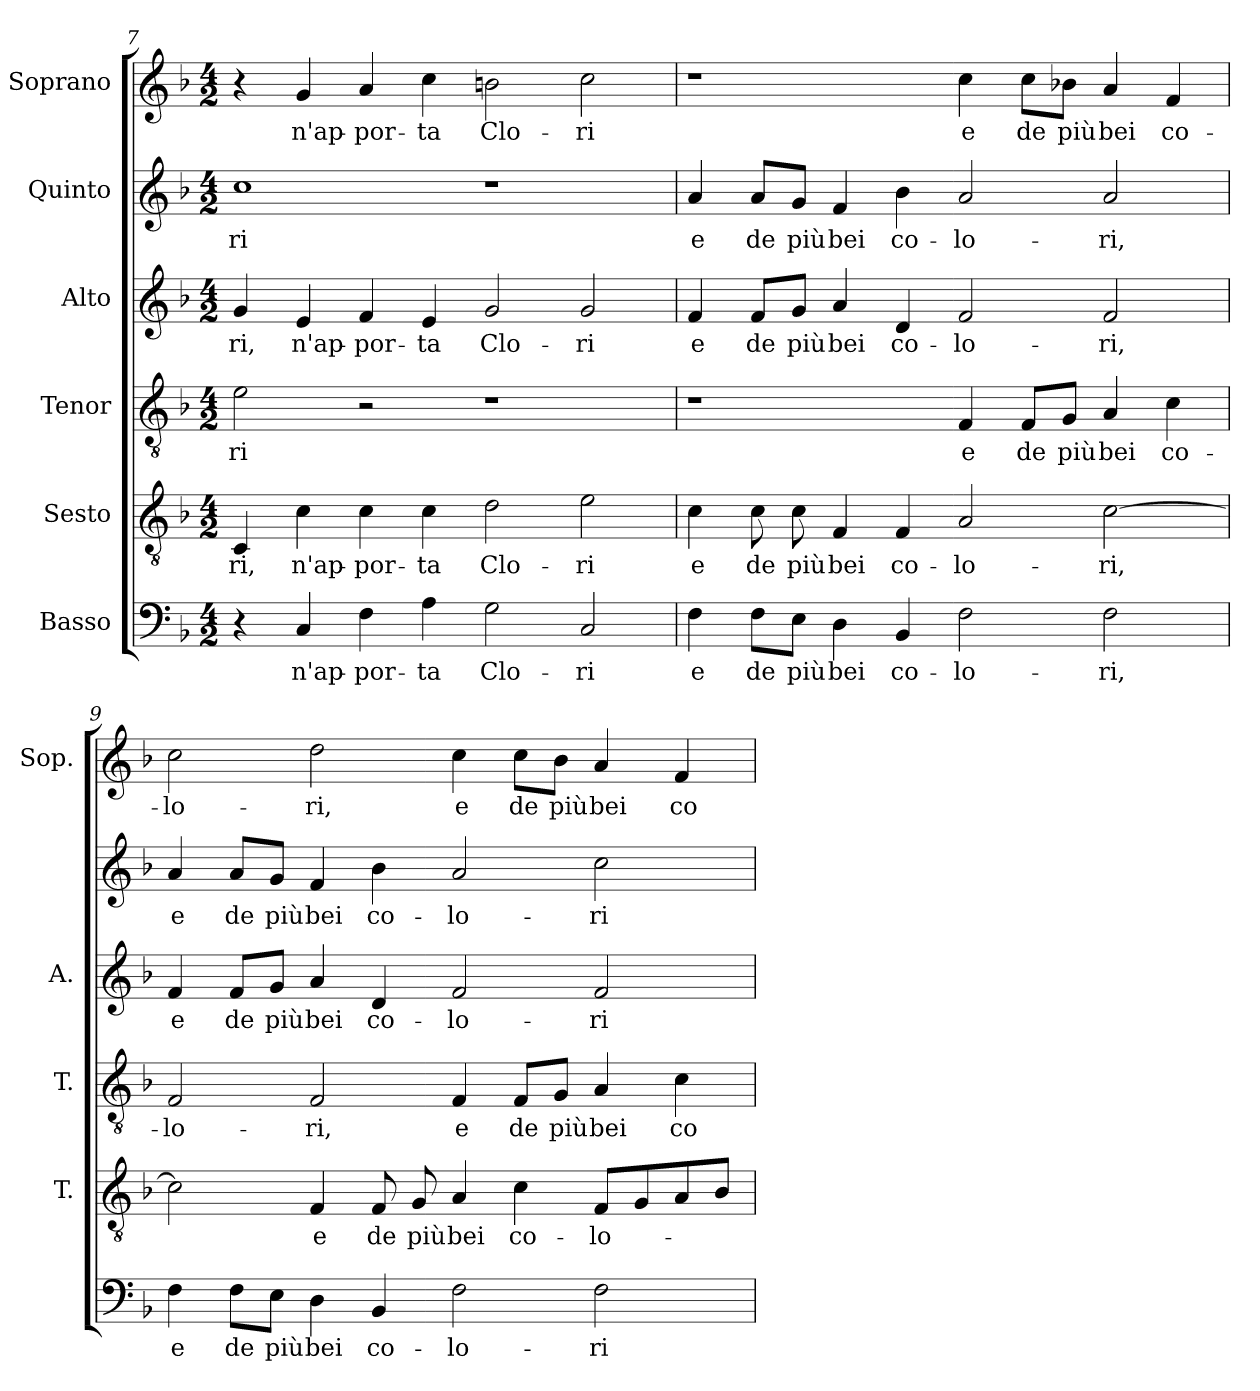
**kern	**text	**kern	**text	**kern	**text	**kern	**text	**kern	**text	**kern	**text
*part6	*part6	*part5	*part5	*part4	*part4	*part3	*part3	*part2	*part2	*part1	*part1
*staff6	*staff6	*staff5	*staff5	*staff4	*staff4	*staff3	*staff3	*staff2	*staff2	*staff1	*staff1
*I"Basso	*	*I"Sesto	*	*I"Tenor	*	*I"Alto	*	*I"Quinto	*	*I"Soprano	*
*	*	*I'T.	*	*I'T.	*	*I'A.	*	*	*	*I'Sop.	*
!!LO:LB:g=z
*clefF4	*	*clefGv2	*	*clefGv2	*	*clefG2	*	*clefG2	*	*clefG2	*
*	*	*ITrd7c12	*	*ITrd7c12	*	*	*	*	*	*	*
*k[b-]	*	*k[b-]	*	*k[b-]	*	*k[b-]	*	*k[b-]	*	*k[b-]	*
*F:	*	*F:	*	*F:	*	*F:	*	*F:	*	*F:	*
*M4/2	*	*M4/2	*	*M4/2	*	*M4/2	*	*M4/2	*	*M4/2	*
=7	=7	=7	=7	=7	=7	=7	=7	=7	=7	=7	=7
!	!	!	!LO:LY:b:color=#000000	!	!	!	!	!	!	!	!
!	!	!	!	!	!LO:LY:b:color=#000000	!	!	!	!	!	!
!	!	!	!	!	!	!	!LO:LY:b:color=#000000	!	!	!	!
!	!	!	!	!	!	!	!	!	!LO:LY:b:color=#000000	!	!
4r	.	4CCi/	-ri,	2Ei\	-ri	4gi/	-ri,	1cci	-ri	4r	.
!	!LO:LY:b:color=#000000	!	!	!	!	!	!	!	!	!	!
!	!	!	!LO:LY:b:color=#000000	!	!	!	!	!	!	!	!
!	!	!	!	!	!	!	!LO:LY:b:color=#000000	!	!	!	!
!	!	!	!	!	!	!	!	!	!	!	!LO:LY:b:color=#000000
4Ci/	n'ap-	4Ci\	n'ap-	.	.	4ei/	n'ap-	.	.	4gi/	n'ap-
!	!LO:LY:b:color=#000000	!	!	!	!	!	!	!	!	!	!
!	!	!	!LO:LY:b:color=#000000	!	!	!	!	!	!	!	!
!	!	!	!	!	!	!	!LO:LY:b:color=#000000	!	!	!	!
!	!	!	!	!	!	!	!	!	!	!	!LO:LY:b:color=#000000
4Fi\	-por-	4Ci\	-por-	2r	.	4fi/	-por-	.	.	4ai/	-por-
!	!LO:LY:b:color=#000000	!	!	!	!	!	!	!	!	!	!
!	!	!	!LO:LY:b:color=#000000	!	!	!	!	!	!	!	!
!	!	!	!	!	!	!	!LO:LY:b:color=#000000	!	!	!	!
!	!	!	!	!	!	!	!	!	!	!	!LO:LY:b:color=#000000
4Ai\	-ta	4Ci\	-ta	.	.	4ei/	-ta	.	.	4cci\	-ta
!	!LO:LY:b:color=#000000	!	!	!	!	!	!	!	!	!	!
!	!	!	!LO:LY:b:color=#000000	!	!	!	!	!	!	!	!
!	!	!	!	!	!	!	!LO:LY:b:color=#000000	!	!	!	!
!	!	!	!	!	!	!	!	!	!	!	!LO:LY:b:color=#000000
2Gi\	Clo-	2Di\	Clo-	1r	.	2gi/	Clo-	1r	.	2bni\	Clo-
!	!LO:LY:b:color=#000000	!	!	!	!	!	!	!	!	!	!
!	!	!	!LO:LY:b:color=#000000	!	!	!	!	!	!	!	!
!	!	!	!	!	!	!	!LO:LY:b:color=#000000	!	!	!	!
!	!	!	!	!	!	!	!	!	!	!	!LO:LY:b:color=#000000
2Ci/	-ri	2Ei\	-ri	.	.	2gi/	-ri	.	.	2cci\	-ri
=8	=8	=8	=8	=8	=8	=8	=8	=8	=8	=8	=8
!	!LO:LY:b:color=#000000	!	!	!	!	!	!	!	!	!	!
!	!	!	!LO:LY:b:color=#000000	!	!	!	!	!	!	!	!
!	!	!	!	!	!	!	!LO:LY:b:color=#000000	!	!	!	!
!	!	!	!	!	!	!	!	!	!LO:LY:b:color=#000000	!	!
4Fi\	e	4Ci\	e	1r	.	4fi/	e	4ai/	e	1r	.
!	!LO:LY:b:color=#000000	!	!	!	!	!	!	!	!	!	!
!	!	!	!LO:LY:b:color=#000000	!	!	!	!	!	!	!	!
!	!	!	!	!	!	!	!LO:LY:b:color=#000000	!	!	!	!
!	!	!	!	!	!	!	!	!	!LO:LY:b:color=#000000	!	!
8Fi\L	de	8Ci\	de	.	.	8fi/L	de	8ai/L	de	.	.
!	!LO:LY:b:color=#000000	!	!	!	!	!	!	!	!	!	!
!	!	!	!LO:LY:b:color=#000000	!	!	!	!	!	!	!	!
!	!	!	!	!	!	!	!LO:LY:b:color=#000000	!	!	!	!
!	!	!	!	!	!	!	!	!	!LO:LY:b:color=#000000	!	!
8Ei\J	più	8Ci\	più	.	.	8gi/J	più	8gi/J	più	.	.
!	!LO:LY:b:color=#000000	!	!	!	!	!	!	!	!	!	!
!	!	!	!LO:LY:b:color=#000000	!	!	!	!	!	!	!	!
!	!	!	!	!	!	!	!LO:LY:b:color=#000000	!	!	!	!
!	!	!	!	!	!	!	!	!	!LO:LY:b:color=#000000	!	!
4Di\	bei	4FFi/	bei	.	.	4ai/	bei	4fi/	bei	.	.
!	!LO:LY:b:color=#000000	!	!	!	!	!	!	!	!	!	!
!	!	!	!LO:LY:b:color=#000000	!	!	!	!	!	!	!	!
!	!	!	!	!	!	!	!LO:LY:b:color=#000000	!	!	!	!
!	!	!	!	!	!	!	!	!	!LO:LY:b:color=#000000	!	!
4BB-i/	co-	4FFi/	co-	.	.	4di/	co-	4b-i\	co-	.	.
!	!LO:LY:b:color=#000000	!	!	!	!	!	!	!	!	!	!
!	!	!	!LO:LY:b:color=#000000	!	!	!	!	!	!	!	!
!	!	!	!	!	!LO:LY:b:color=#000000	!	!	!	!	!	!
!	!	!	!	!	!	!	!LO:LY:b:color=#000000	!	!	!	!
!	!	!	!	!	!	!	!	!	!LO:LY:b:color=#000000	!	!
!	!	!	!	!	!	!	!	!	!	!	!LO:LY:b:color=#000000
2Fi\	-lo-	2AAi/	-lo-	4FFi/	e	2fi/	-lo-	2ai/	-lo-	4cci\	e
!	!	!	!	!	!LO:LY:b:color=#000000	!	!	!	!	!	!
!	!	!	!	!	!	!	!	!	!	!	!LO:LY:b:color=#000000
.	.	.	.	8FFi/L	de	.	.	.	.	8cci\L	de
!	!	!	!	!	!LO:LY:b:color=#000000	!	!	!	!	!	!
!	!	!	!	!	!	!	!	!	!	!	!LO:LY:b:color=#000000
.	.	.	.	8GGi/J	più	.	.	.	.	8b-Xi\J	più
!	!LO:LY:b:color=#000000	!	!	!	!	!	!	!	!	!	!
!	!	!	!LO:LY:b:color=#000000	!	!	!	!	!	!	!	!
!	!	!	!	!	!LO:LY:b:color=#000000	!	!	!	!	!	!
!	!	!	!	!	!	!	!LO:LY:b:color=#000000	!	!	!	!
!	!	!	!	!	!	!	!	!	!LO:LY:b:color=#000000	!	!
!	!	!	!	!	!	!	!	!	!	!	!LO:LY:b:color=#000000
2Fi\	-ri,	[2Ci\	-ri,	4AAi/	bei	2fi/	-ri,	2ai/	-ri,	4ai/	bei
!	!	!	!	!	!LO:LY:b:color=#000000	!	!	!	!	!	!
!	!	!	!	!	!	!	!	!	!	!	!LO:LY:b:color=#000000
.	.	.	.	4Ci\	co-	.	.	.	.	4fi/	co-
=9	=9	=9	=9	=9	=9	=9	=9	=9	=9	=9	=9
!	!LO:LY:b:color=#000000	!	!	!	!	!	!	!	!	!	!
!	!	!	!	!	!LO:LY:b:color=#000000	!	!	!	!	!	!
!	!	!	!	!	!	!	!LO:LY:b:color=#000000	!	!	!	!
!	!	!	!	!	!	!	!	!	!LO:LY:b:color=#000000	!	!
!	!	!	!	!	!	!	!	!	!	!	!LO:LY:b:color=#000000
4Fi\	e	2Ci\]	.	2FFi/	-lo-	4fi/	e	4ai/	e	2cci\	-lo-
!	!LO:LY:b:color=#000000	!	!	!	!	!	!	!	!	!	!
!	!	!	!	!	!	!	!LO:LY:b:color=#000000	!	!	!	!
!	!	!	!	!	!	!	!	!	!LO:LY:b:color=#000000	!	!
8Fi\L	de	.	.	.	.	8fi/L	de	8ai/L	de	.	.
!	!LO:LY:b:color=#000000	!	!	!	!	!	!	!	!	!	!
!	!	!	!	!	!	!	!LO:LY:b:color=#000000	!	!	!	!
!	!	!	!	!	!	!	!	!	!LO:LY:b:color=#000000	!	!
8Ei\J	più	.	.	.	.	8gi/J	più	8gi/J	più	.	.
!	!LO:LY:b:color=#000000	!	!	!	!	!	!	!	!	!	!
!	!	!	!LO:LY:b:color=#000000	!	!	!	!	!	!	!	!
!	!	!	!	!	!LO:LY:b:color=#000000	!	!	!	!	!	!
!	!	!	!	!	!	!	!LO:LY:b:color=#000000	!	!	!	!
!	!	!	!	!	!	!	!	!	!LO:LY:b:color=#000000	!	!
!	!	!	!	!	!	!	!	!	!	!	!LO:LY:b:color=#000000
4Di\	bei	4FFi/	e	2FFi/	-ri,	4ai/	bei	4fi/	bei	2ddi\	-ri,
!	!LO:LY:b:color=#000000	!	!	!	!	!	!	!	!	!	!
!	!	!	!LO:LY:b:color=#000000	!	!	!	!	!	!	!	!
!	!	!	!	!	!	!	!LO:LY:b:color=#000000	!	!	!	!
!	!	!	!	!	!	!	!	!	!LO:LY:b:color=#000000	!	!
4BB-i/	co-	8FFi/	de	.	.	4di/	co-	4b-i\	co-	.	.
!	!	!	!LO:LY:b:color=#000000	!	!	!	!	!	!	!	!
.	.	8GGi/	più	.	.	.	.	.	.	.	.
!	!LO:LY:b:color=#000000	!	!	!	!	!	!	!	!	!	!
!	!	!	!LO:LY:b:color=#000000	!	!	!	!	!	!	!	!
!	!	!	!	!	!LO:LY:b:color=#000000	!	!	!	!	!	!
!	!	!	!	!	!	!	!LO:LY:b:color=#000000	!	!	!	!
!	!	!	!	!	!	!	!	!	!LO:LY:b:color=#000000	!	!
!	!	!	!	!	!	!	!	!	!	!	!LO:LY:b:color=#000000
2Fi\	-lo-	4AAi/	bei	4FFi/	e	2fi/	-lo-	2ai/	-lo-	4cci\	e
!	!	!	!LO:LY:b:color=#000000	!	!	!	!	!	!	!	!
!	!	!	!	!	!LO:LY:b:color=#000000	!	!	!	!	!	!
!	!	!	!	!	!	!	!	!	!	!	!LO:LY:b:color=#000000
.	.	4Ci\	co-	8FFi/L	de	.	.	.	.	8cci\L	de
!	!	!	!	!	!LO:LY:b:color=#000000	!	!	!	!	!	!
!	!	!	!	!	!	!	!	!	!	!	!LO:LY:b:color=#000000
.	.	.	.	8GGi/J	più	.	.	.	.	8b-i\J	più
!	!LO:LY:b:color=#000000	!	!	!	!	!	!	!	!	!	!
!	!	!	!LO:LY:b:color=#000000	!	!	!	!	!	!	!	!
!	!	!	!	!	!LO:LY:b:color=#000000	!	!	!	!	!	!
!	!	!	!	!	!	!	!LO:LY:b:color=#000000	!	!	!	!
!	!	!	!	!	!	!	!	!	!LO:LY:b:color=#000000	!	!
!	!	!	!	!	!	!	!	!	!	!	!LO:LY:b:color=#000000
2Fi\	-ri	8FFi/L	-lo-	4AAi/	bei	2fi/	-ri	2cci\	-ri	4ai/	bei
.	.	8GGi/	.	.	.	.	.	.	.	.	.
!	!	!	!	!	!LO:LY:b:color=#000000	!	!	!	!	!	!
!	!	!	!	!	!	!	!	!	!	!	!LO:LY:b:color=#000000
.	.	8AAi/	.	4Ci\	co-	.	.	.	.	4fi/	co-
.	.	8BB-i/J	.	.	.	.	.	.	.	.	.
=	=	=	=	=	=	=	=	=	=	=	=
*-	*-	*-	*-	*-	*-	*-	*-	*-	*-	*-	*-
